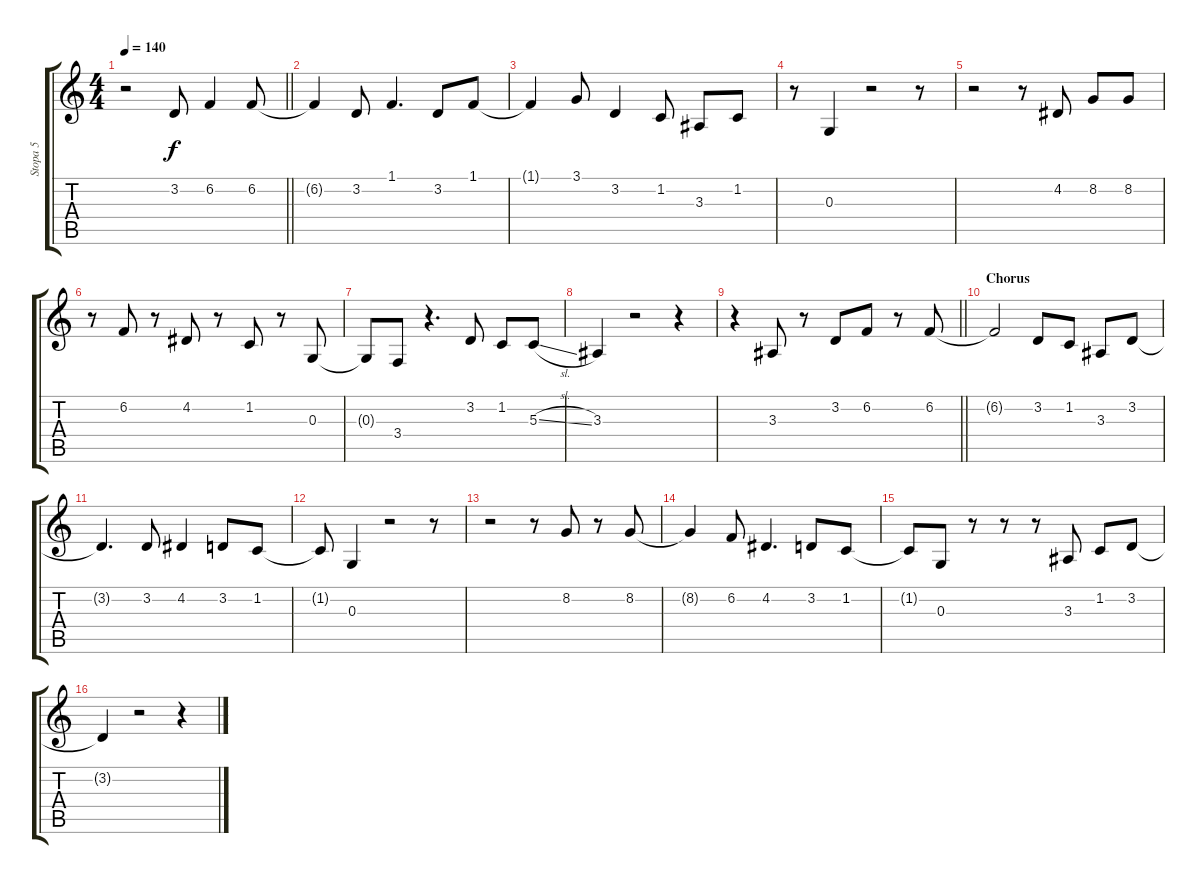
\track ("Stopa 5" "Stopa 5") {instrument synthbrass2}
\staff {score tabs}
\tuning (E4 B3 G3 D3 A2 E2) {hide}
\ts (4 4)
\tempo 140
\clef g2
\barLineRight lightlight
\ks c
r.2{dy f} 3.2.8 6.2.4 6.2.8 |
\section ("" "")
6.2{t}.4 3.2.8 1.1.4{d} 3.2.8 1.1.8 |
1.1{t}.4 3.1.8 3.2.4 1.2.8 3.3.8 1.2.8 |
r.8 0.3.4 r.2 r.8 |
r.2 r.8 4.2.8 8.2.8 8.2.8 |
r.8 6.2.8 r.8 4.2.8 r.8 1.2.8 r.8 0.3.8 |
0.3{t}.8 3.4.8 r.4{d} 3.2.8 1.2.8 5.3{sl}.8 |
3.3.4 r.2 r.4 |
\barLineRight lightlight
r.4 3.3.8 r.8 3.2.8 6.2.8 r.8 6.2.8 |
\section ("" "Chorus")
6.2{t}.2 3.2.8 1.2.8 3.3.8 3.2.8 |
3.2{t}.4{d} 3.2.8 4.2.4 3.2.8 1.2.8 |
1.2{t}.8 0.3.4 r.2 r.8 |
r.2 r.8 8.2.8 r.8 8.2.8 |
8.2{t}.4 6.2.8 4.2.4{d} 3.2.8 1.2.8 |
1.2{t}.8 0.3.8 r.8 r.8 r.8 3.3.8 1.2.8 3.2.8 |
3.2{t}.4 r.2 r.4
